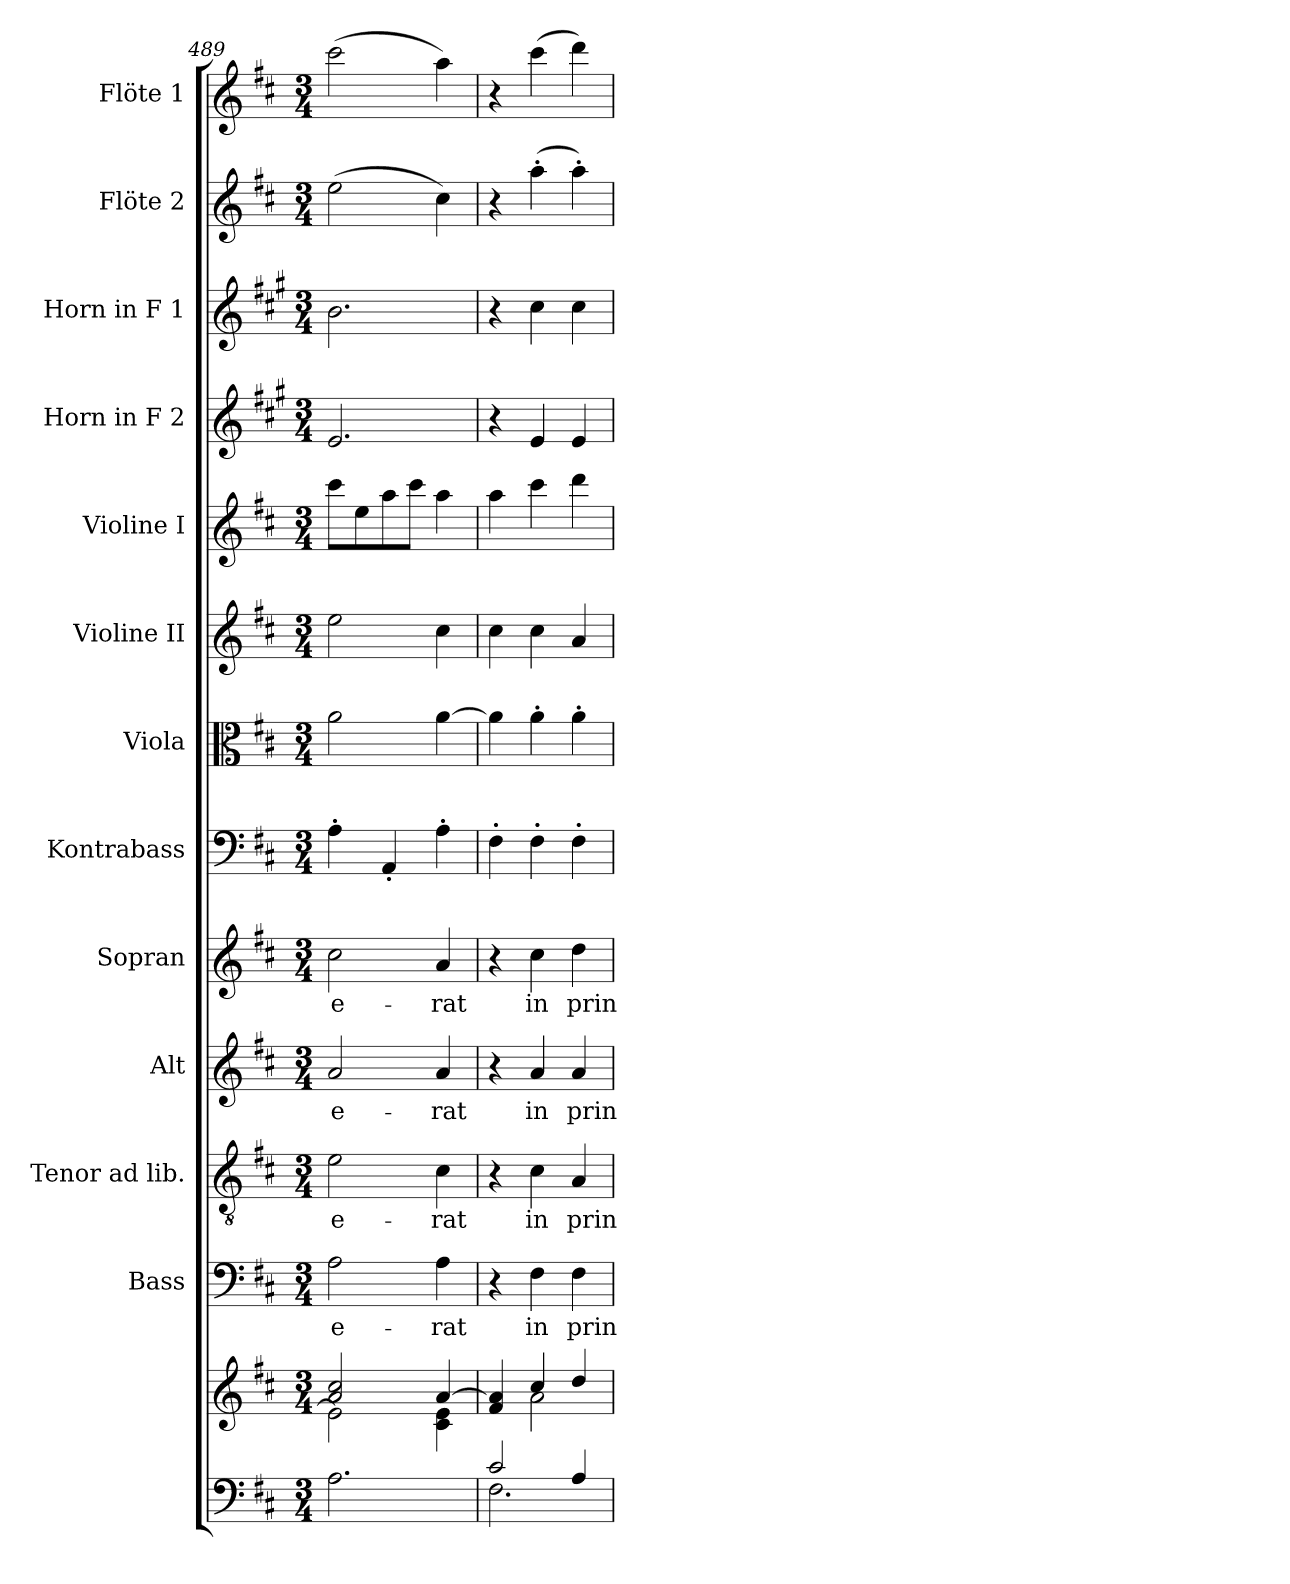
**kern	**kern	**kern	**text	**kern	**text	**kern	**text	**kern	**text	**kern	**kern	**kern	**kern	**kern	**kern	**kern	**kern
*part13	*part13	*part12	*part12	*part11	*part11	*part10	*part10	*part9	*part9	*part8	*part7	*part6	*part5	*part4	*part3	*part2	*part1
*staff14	*staff13	*staff12	*staff12	*staff11	*staff11	*staff10	*staff10	*staff9	*staff9	*staff8	*staff7	*staff6	*staff5	*staff4	*staff3	*staff2	*staff1
*	*	*I"Bass	*	*I"Tenor ad lib.	*	*I"Alt	*	*I"Sopran	*	*I"Kontrabass	*I"Viola	*I"Violine II	*I"Violine I	*I"Horn in F 2	*I"Horn in F 1	*I"Flöte 2	*I"Flöte 1
*	*	*I'B.	*	*I'T.	*	*I'A.	*	*I'S.	*	*I'Kb.	*I'Vla.	*I'Vl. II	*I'Vl. I	*	*	*I'Fl. 2	*I'Fl. 1
*clefF4	*clefG2	*clefF4	*	*clefGv2	*	*clefG2	*	*clefG2	*	*clefF4	*clefC3	*clefG2	*clefG2	*clefG2	*clefG2	*clefG2	*clefG2
*	*	*	*	*	*	*	*	*	*	*ITrd7c12	*	*	*	*ITrd4c7	*ITrd4c7	*	*
*k[f#c#]	*k[f#c#]	*k[f#c#]	*	*k[f#c#]	*	*k[f#c#]	*	*k[f#c#]	*	*k[f#c#]	*k[f#c#]	*k[f#c#]	*k[f#c#]	*k[f#c#]	*k[f#c#]	*k[f#c#]	*k[f#c#]
*D:	*D:	*D:	*	*D:	*	*D:	*	*D:	*	*D:	*D:	*D:	*D:	*D:	*D:	*D:	*D:
*M3/4	*M3/4	*M3/4	*	*M3/4	*	*M3/4	*	*M3/4	*	*M3/4	*M3/4	*M3/4	*M3/4	*M3/4	*M3/4	*M3/4	*M3/4
=489	=489	=489	=489	=489	=489	=489	=489	=489	=489	=489	=489	=489	=489	=489	=489	=489	=489
*	*^	*	*	*	*	*	*	*	*	*	*	*	*	*	*	*	*
!	!	!	!	!LO:LY:b	!	!LO:LY:b	!	!LO:LY:b	!	!LO:LY:b	!	!	!	!	!	!	!	!
2.A\	2a/ 2cc#/	2e\]	2A\	e-	2e\	e-	2a/	e-	2cc#\	e-	4AA'>\	2a\	2ee\	8ccc#\L	2.A/	2.e\	(>2ee\	(>2ccc#\
.	.	.	.	.	.	.	.	.	.	.	.	.	.	8ee\	.	.	.	.
.	.	.	.	.	.	.	.	.	.	.	4AAA'</	.	.	8aa\	.	.	.	.
.	.	.	.	.	.	.	.	.	.	.	.	.	.	8ccc#\J	.	.	.	.
!	!	!	!	!LO:LY:b	!	!LO:LY:b	!	!LO:LY:b	!	!LO:LY:b	!	!	!	!	!	!	!	!
.	[>4a/	4c#\ 4e\	4A\	-rat	4c#\	-rat	4a/	-rat	4a/	-rat	4AA'>\	[4a\	4cc#\	4aa\	.	.	4cc#\)	4aa\)
=490	=490	=490	=490	=490	=490	=490	=490	=490	=490	=490	=490	=490	=490	=490	=490	=490	=490	=490
*^	*	*	*	*	*	*	*	*	*	*	*	*	*	*	*	*	*	*
2c#/	2.F#\	4f#/ 4a/]	4ryy	4r	.	4r	.	4r	.	4r	.	4FF#'>\	4a\]	4cc#\	4aa\	4r	4r	4r	4r
!	!	!	!	!	!LO:LY:b	!	!LO:LY:b	!	!LO:LY:b	!	!LO:LY:b	!	!	!	!	!	!	!	!
.	.	4cc#/	2a\	4F#\	in	4c#\	in	4a/	in	4cc#\	in	4FF#'>\	4a'>\	4cc#\	4ccc#\	4A/	4f#\	(>4aa'>\	(>4ccc#\
!	!	!	!	!	!LO:LY:b	!	!LO:LY:b	!	!LO:LY:b	!	!LO:LY:b	!	!	!	!	!	!	!	!
4A/	.	4dd/	.	4F#\	prin-	4A/	prin-	4a/	prin-	4dd\	prin-	4FF#'>\	4a'>\	4a/	4ddd\	4A/	4f#\	4aa'>\)	4ddd\)
*v	*v	*	*	*	*	*	*	*	*	*	*	*	*	*	*	*	*	*	*
*	*v	*v	*	*	*	*	*	*	*	*	*	*	*	*	*	*	*	*
=	=	=	=	=	=	=	=	=	=	=	=	=	=	=	=	=	=
*-	*-	*-	*-	*-	*-	*-	*-	*-	*-	*-	*-	*-	*-	*-	*-	*-	*-
